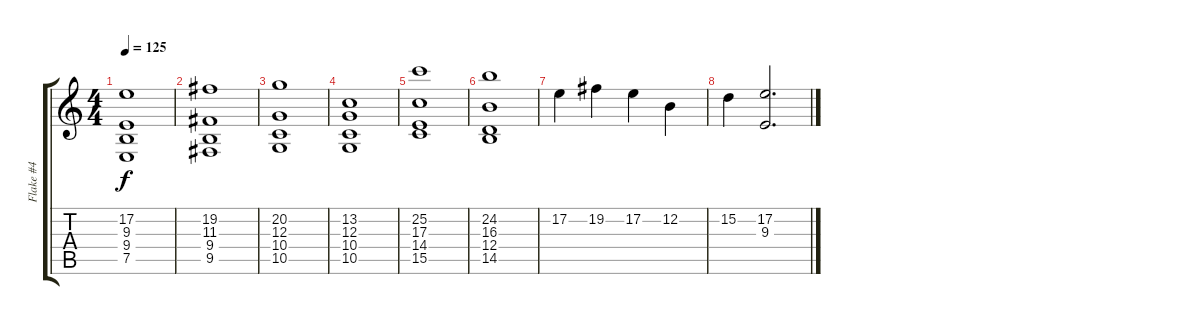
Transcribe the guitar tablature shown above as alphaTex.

\track ("Flake #4" "Flake #4") {instrument pad4choir}
\staff {score tabs}
\tuning (E4 B3 G3 D3 A2 E2) {hide}
\ts (4 4)
\tempo 125
\clef g2
\ks c
(17.2 9.3 9.4 7.5).1{dy f} |
(19.2 11.3 9.4 9.5).1 |
(20.2 12.3 10.4 10.5).1 |
(13.2 12.3 10.4 10.5).1 |
(25.2 17.3 14.4 15.5).1 |
(24.2 16.3 12.4 14.5).1 |
17.2.4 19.2.4 17.2.4 12.2.4 |
15.2.4 (17.2 9.3).2{d}
